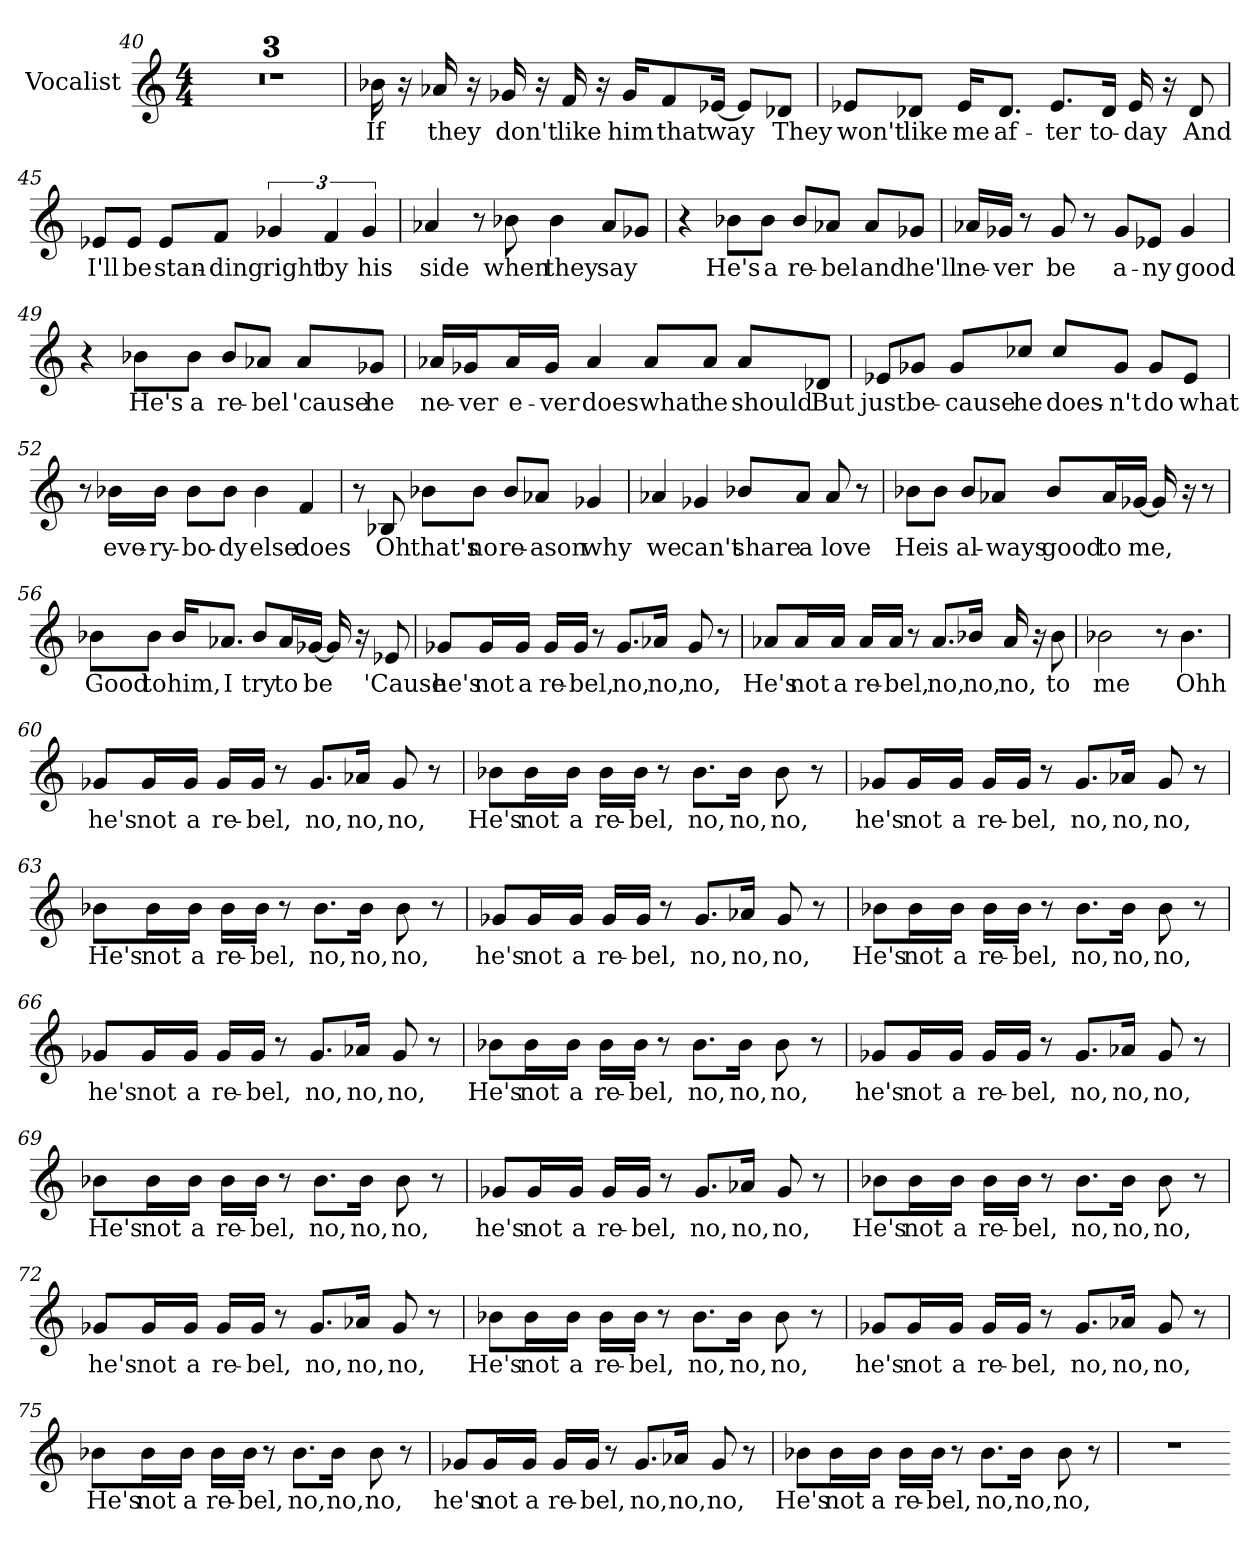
**kern	**text
*part1	*part1
*staff1	*staff1
*I"Vocalist	*
*clefG2	*
*M4/4	*
=40	=40
1r	.
=41	=41
1r	.
=42	=42
1r	.
=43	=43
16b-X	If
16r	.
16a-X	they
16r	.
16g-X	don't
16r	.
16f	like
16r	.
16g-/KL	him
8f/	that
[16e-X/Jk	way
8e-/L]	_
8d-X/J	They
=44	=44
8e-X/L	won't
8d-X/J	like
16e-/KL	me
8.d-/J	af-
8.e-/L	-ter
16d-/Jk	to-
16e-	-day
16r	.
8d-	And
=45	=45
8e-X/L	I'll
8e-/J	be
8e-/L	stan-
8f/J	-ding
6g-X	right
6f	by
6g-	his
=46	=46
4a-X	side
8r	.
8b-X	when
4b-	they
8a-/L	say
8g-X/J	_
=47	=47
4r	.
8b-X\L	He's
8b-\J	a
8b-/L	re-
8a-X/J	-bel
8a-/L	and
8g-X/J	he'll
=48	=48
16a-X/LL	ne-
16g-X/JJ	-ver
8r	.
8g-	be
8r	.
8g-/L	a-
8e-X/J	-ny
4g-	good
=49	=49
4r	.
8b-X\L	He's
8b-\J	a
8b-/L	re-
8a-X/J	-bel
8a-/L	'cause
8g-X/J	he
=50	=50
16a-X/LL	ne-
16g-X/J	-ver
16a-/L	e-
16g-/JJ	-ver
4a-	does
8a-/L	what
8a-/J	he
8a-/L	should
8d-X/J	But
=51	=51
8e-X/L	just
8g-X/J	be-
8g-/L	-cause
8cc-X/J	he
8cc-/L	does-
8g-/J	-n't
8g-/L	do
8e-/J	what
=52	=52
8r	.
16b-X\LL	eve-
16b-\JJ	-ry-
8b-\L	-bo-
8b-\J	-dy
4b-	else
4f	does
=53	=53
8r	.
8B-X	Oh
8b-X\L	that's
8b-\J	no
8b-/L	re-
8a-X/J	-ason
4g-X	why
=54	=54
4a-X	we
4g-X	can't
8b-X/L	share
8a-/J	a
8a-	love
8r	.
=55	=55
8b-X\L	He
8b-\J	is
8b-/L	al-
8a-X/J	-ways
8b-/L	good
16a-/L	to
[16g-X/JJ	me,
16g-]	_
16r	.
8r	.
=56	=56
8b-X\L	Good
8b-\J	to
16b-/KL	him,
8.a-X/J	I
8b-/L	try
16a-/L	to
[16g-X/JJ	be
16g-]	_
16r	.
8e-X	'Cause
=57	=57
8g-X/L	he's
16g-/L	not
16g-/JJ	a
16g-/LL	re-
16g-/JJ	-bel,
8r	.
8.g-/L	no,
16a-X/Jk	no,
8g-	no,
8r	.
=58	=58
8a-X/L	He's
16a-/L	not
16a-/JJ	a
16a-/LL	re-
16a-/JJ	-bel,
8r	.
8.a-/L	no,
16b-X/Jk	no,
16a-	no,
16r	.
8b-	to
=59	=59
2b-X	me
8r	.
4.b-	Ohh
=60	=60
8g-X/L	he's
16g-/L	not
16g-/JJ	a
16g-/LL	re-
16g-/JJ	-bel,
8r	.
8.g-/L	no,
16a-X/Jk	no,
8g-	no,
8r	.
=61	=61
8b-X\L	He's
16b-\L	not
16b-\JJ	a
16b-\LL	re-
16b-\JJ	-bel,
8r	.
8.b-\L	no,
16b-\Jk	no,
8b-	no,
8r	.
=62	=62
8g-X/L	he's
16g-/L	not
16g-/JJ	a
16g-/LL	re-
16g-/JJ	-bel,
8r	.
8.g-/L	no,
16a-X/Jk	no,
8g-	no,
8r	.
=63	=63
8b-X\L	He's
16b-\L	not
16b-\JJ	a
16b-\LL	re-
16b-\JJ	-bel,
8r	.
8.b-\L	no,
16b-\Jk	no,
8b-	no,
8r	.
=64	=64
8g-X/L	he's
16g-/L	not
16g-/JJ	a
16g-/LL	re-
16g-/JJ	-bel,
8r	.
8.g-/L	no,
16a-X/Jk	no,
8g-	no,
8r	.
=65	=65
8b-X\L	He's
16b-\L	not
16b-\JJ	a
16b-\LL	re-
16b-\JJ	-bel,
8r	.
8.b-\L	no,
16b-\Jk	no,
8b-	no,
8r	.
=66	=66
8g-X/L	he's
16g-/L	not
16g-/JJ	a
16g-/LL	re-
16g-/JJ	-bel,
8r	.
8.g-/L	no,
16a-X/Jk	no,
8g-	no,
8r	.
=67	=67
8b-X\L	He's
16b-\L	not
16b-\JJ	a
16b-\LL	re-
16b-\JJ	-bel,
8r	.
8.b-\L	no,
16b-\Jk	no,
8b-	no,
8r	.
=68	=68
8g-X/L	he's
16g-/L	not
16g-/JJ	a
16g-/LL	re-
16g-/JJ	-bel,
8r	.
8.g-/L	no,
16a-X/Jk	no,
8g-	no,
8r	.
=69	=69
8b-X\L	He's
16b-\L	not
16b-\JJ	a
16b-\LL	re-
16b-\JJ	-bel,
8r	.
8.b-\L	no,
16b-\Jk	no,
8b-	no,
8r	.
=70	=70
8g-X/L	he's
16g-/L	not
16g-/JJ	a
16g-/LL	re-
16g-/JJ	-bel,
8r	.
8.g-/L	no,
16a-X/Jk	no,
8g-	no,
8r	.
=71	=71
8b-X\L	He's
16b-\L	not
16b-\JJ	a
16b-\LL	re-
16b-\JJ	-bel,
8r	.
8.b-\L	no,
16b-\Jk	no,
8b-	no,
8r	.
=72	=72
8g-X/L	he's
16g-/L	not
16g-/JJ	a
16g-/LL	re-
16g-/JJ	-bel,
8r	.
8.g-/L	no,
16a-X/Jk	no,
8g-	no,
8r	.
=73	=73
8b-X\L	He's
16b-\L	not
16b-\JJ	a
16b-\LL	re-
16b-\JJ	-bel,
8r	.
8.b-\L	no,
16b-\Jk	no,
8b-	no,
8r	.
=74	=74
8g-X/L	he's
16g-/L	not
16g-/JJ	a
16g-/LL	re-
16g-/JJ	-bel,
8r	.
8.g-/L	no,
16a-X/Jk	no,
8g-	no,
8r	.
=75	=75
8b-X\L	He's
16b-\L	not
16b-\JJ	a
16b-\LL	re-
16b-\JJ	-bel,
8r	.
8.b-\L	no,
16b-\Jk	no,
8b-	no,
8r	.
=76	=76
8g-X/L	he's
16g-/L	not
16g-/JJ	a
16g-/LL	re-
16g-/JJ	-bel,
8r	.
8.g-/L	no,
16a-X/Jk	no,
8g-	no,
8r	.
=77	=77
8b-X\L	He's
16b-\L	not
16b-\JJ	a
16b-\LL	re-
16b-\JJ	-bel,
8r	.
8.b-\L	no,
16b-\Jk	no,
8b-	no,
8r	.
=78	=78
1r	.
=-	=-
*-	*-
